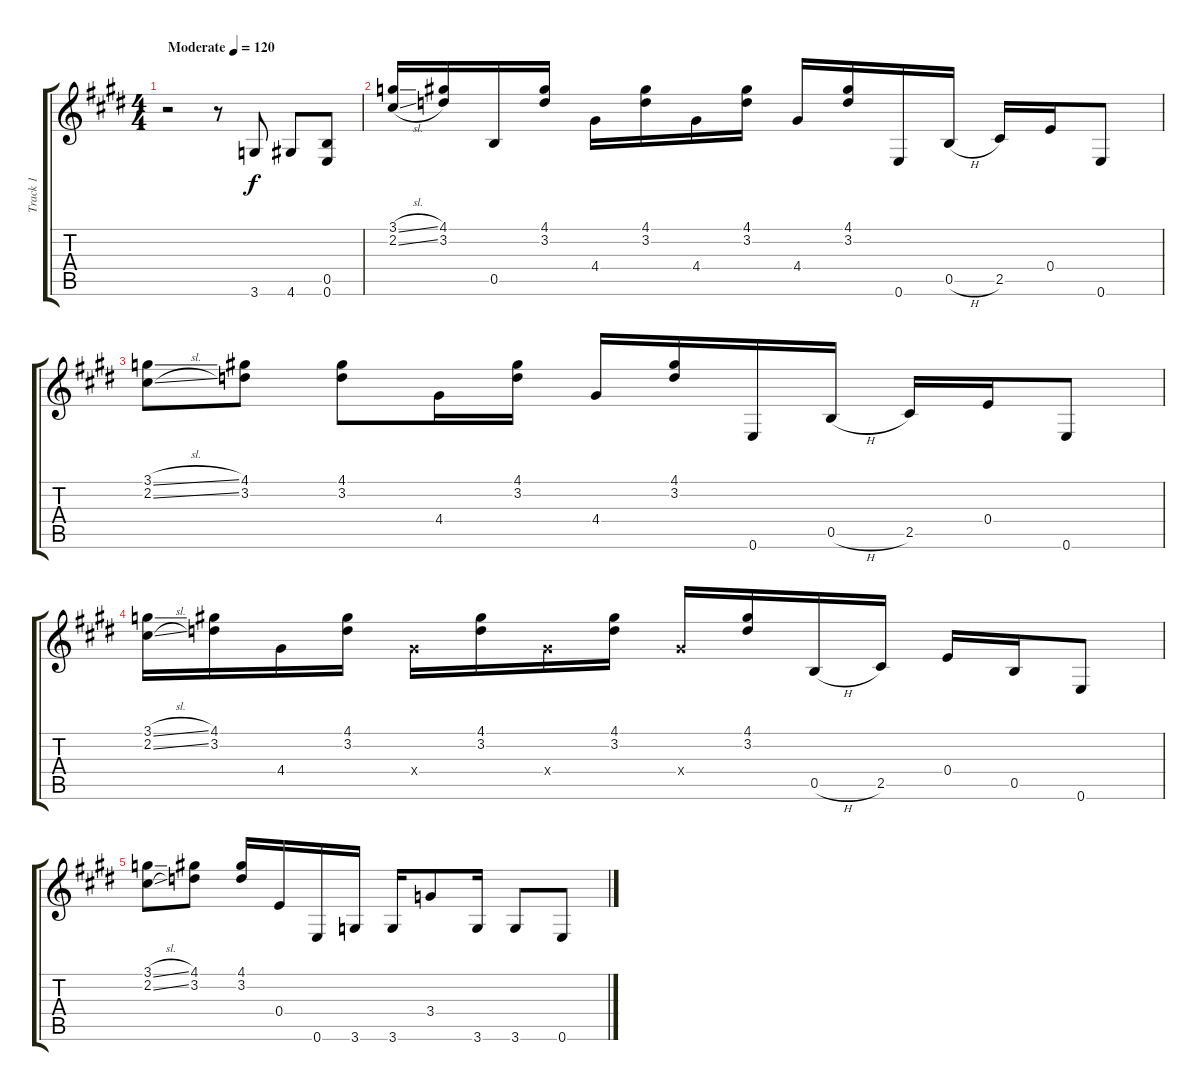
\track ("Track 1" "Track 1") {instrument acousticguitarsteel}
\staff {score tabs}
\tuning (E4 B3 Ab3 E3 B2 E2) {hide}
\ts (4 4)
\tempo (120 "Moderate")
\clef g2
\ks e
r.2{dy f instrument acousticguitarsteel} r.8 3.6.8 4.6.8 (0.5 0.6).8 |
(3.1{sl} 2.2{sl}).16 (4.1 3.2).16 0.5.16 (4.1 3.2).16 4.4.16 (4.1 3.2).16 4.4.16 (4.1 3.2).16 4.4.16 (4.1 3.2).16 0.6.16 0.5{h}.16 2.5.16 0.4.16 0.6.8 |
(3.1{sl} 2.2{sl}).8 (4.1 3.2).8 (4.1 3.2).8 4.4.16 (4.1 3.2).16 4.4.16 (4.1 3.2).16 0.6.16 0.5{h}.16 2.5.16 0.4.16 0.6.8 |
(3.1{sl} 2.2{sl}).16 (4.1 3.2).16 4.4.16 (4.1 3.2).16 4.4{x}.16 (4.1 3.2).16 4.4{x}.16 (4.1 3.2).16 4.4{x}.16 (4.1 3.2).16 0.5{h}.16 2.5.16 0.4.16 0.5.16 0.6.8 |
(3.1{sl} 2.2{sl}).8 (4.1 3.2).8 (4.1 3.2).16 0.4.16 0.6.16 3.6.16 3.6.16 3.4.8 3.6.16 3.6.8 0.6.8
